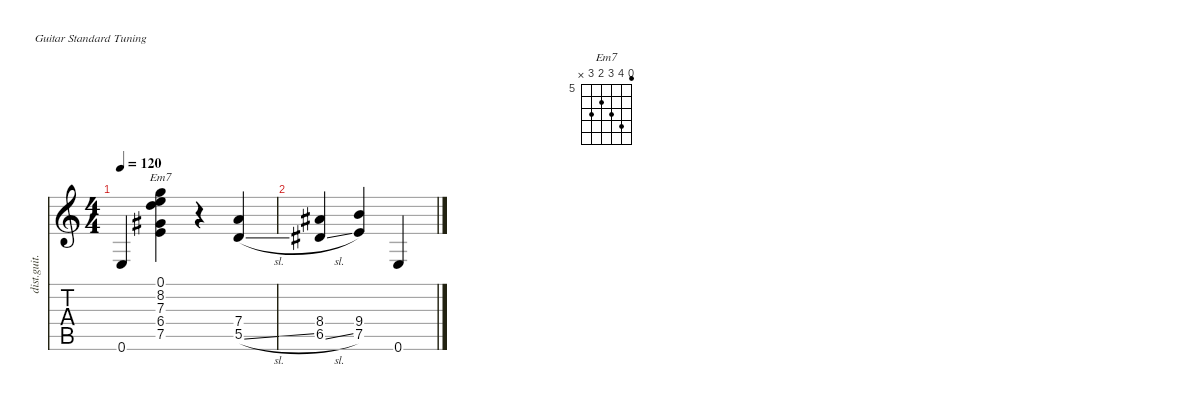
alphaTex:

\defaultSystemsLayout 4
\hideDynamics
\bracketExtendMode nobrackets
\otherSystemsTrackNameOrientation horizontal
\track ("Distortion Guitar" "dist.guit.") {instrument distortionguitar}
\staff {score tabs}
\tuning (E4 B3 G3 D3 A2 E2)
\chord ("Em7" 4 8 7 6 7 x) {firstfret 5 showfingering false}
\ts (4 4)
\tempo 120
\clef g2
\ks c
0.6.4{dy mf instrument distortionguitar beam Up} (7.5 6.4{acc #} 7.3 8.2 0.1).4{ch "Em7" beam Down} r.4{beam Down} (5.5{sl} 7.4).4{beam Up} |
(8.4{acc #} 6.5{sl acc #}).4{beam Up} (7.5 9.4).4{beam Up} 0.6.4{beam Up}
